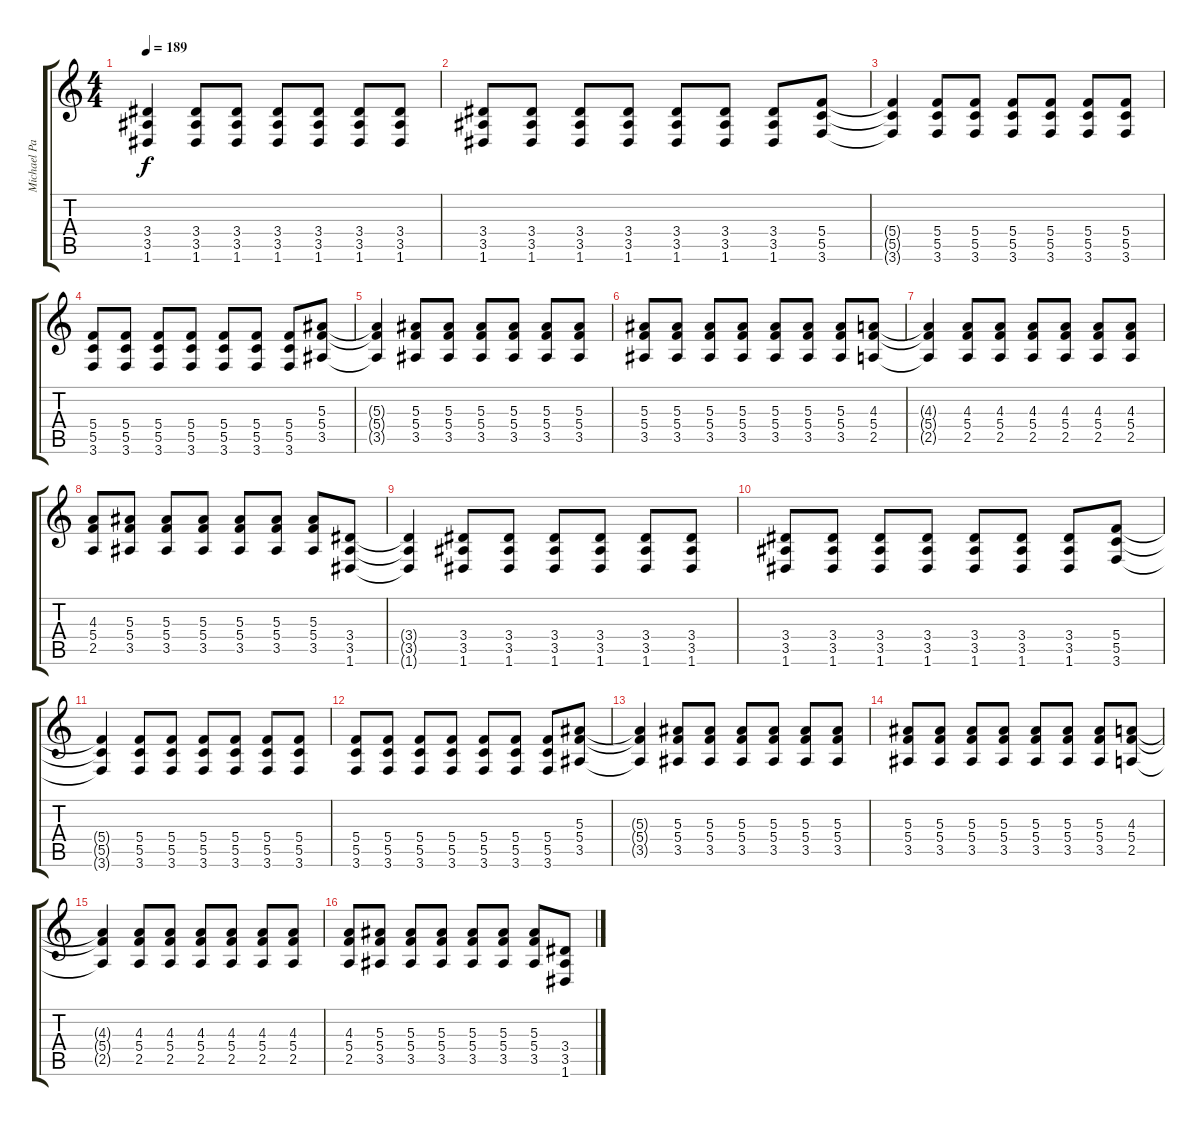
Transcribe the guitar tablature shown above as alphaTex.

\track ("Michael Paget " "Michael Pa") {instrument distortionguitar}
\staff {score tabs}
\tuning (D4 A3 F3 C3 G2 D2) {hide}
\ts (4 4)
\tempo 189
\clef g2
\ks c
(3.4{t} 3.5{t} 1.6{t}).4{dy f} (3.4 3.5 1.6).8 (3.4 3.5 1.6).8 (3.4 3.5 1.6).8 (3.4 3.5 1.6).8 (3.4 3.5 1.6).8 (3.4 3.5 1.6).8 |
(3.4 3.5 1.6).8 (3.4 3.5 1.6).8 (3.4 3.5 1.6).8 (3.4 3.5 1.6).8 (3.4 3.5 1.6).8 (3.4 3.5 1.6).8 (3.4 3.5 1.6).8 (5.4 5.5 3.6).8 |
(5.4{t} 5.5{t} 3.6{t}).4 (5.4 5.5 3.6).8 (5.4 5.5 3.6).8 (5.4 5.5 3.6).8 (5.4 5.5 3.6).8 (5.4 5.5 3.6).8 (5.4 5.5 3.6).8 |
(5.4 5.5 3.6).8 (5.4 5.5 3.6).8 (5.4 5.5 3.6).8 (5.4 5.5 3.6).8 (5.4 5.5 3.6).8 (5.4 5.5 3.6).8 (5.4 5.5 3.6).8 (5.3 5.4 3.5).8 |
(5.3{t} 5.4{t} 3.5{t}).4 (5.3 5.4 3.5).8 (5.3 5.4 3.5).8 (5.3 5.4 3.5).8 (5.3 5.4 3.5).8 (5.3 5.4 3.5).8 (5.3 5.4 3.5).8 |
(5.3 5.4 3.5).8 (5.3 5.4 3.5).8 (5.3 5.4 3.5).8 (5.3 5.4 3.5).8 (5.3 5.4 3.5).8 (5.3 5.4 3.5).8 (5.3 5.4 3.5).8 (4.3 5.4 2.5).8 |
(4.3{t} 5.4{t} 2.5{t}).4 (4.3 5.4 2.5).8 (4.3 5.4 2.5).8 (4.3 5.4 2.5).8 (4.3 5.4 2.5).8 (4.3 5.4 2.5).8 (4.3 5.4 2.5).8 |
(4.3 5.4 2.5).8 (5.3 5.4 3.5).8 (5.3 5.4 3.5).8 (5.3 5.4 3.5).8 (5.3 5.4 3.5).8 (5.3 5.4 3.5).8 (5.3 5.4 3.5).8 (3.4 3.5 1.6).8 |
(3.4{t} 3.5{t} 1.6{t}).4 (3.4 3.5 1.6).8 (3.4 3.5 1.6).8 (3.4 3.5 1.6).8 (3.4 3.5 1.6).8 (3.4 3.5 1.6).8 (3.4 3.5 1.6).8 |
(3.4 3.5 1.6).8 (3.4 3.5 1.6).8 (3.4 3.5 1.6).8 (3.4 3.5 1.6).8 (3.4 3.5 1.6).8 (3.4 3.5 1.6).8 (3.4 3.5 1.6).8 (5.4 5.5 3.6).8 |
(5.4{t} 5.5{t} 3.6{t}).4 (5.4 5.5 3.6).8 (5.4 5.5 3.6).8 (5.4 5.5 3.6).8 (5.4 5.5 3.6).8 (5.4 5.5 3.6).8 (5.4 5.5 3.6).8 |
(5.4 5.5 3.6).8 (5.4 5.5 3.6).8 (5.4 5.5 3.6).8 (5.4 5.5 3.6).8 (5.4 5.5 3.6).8 (5.4 5.5 3.6).8 (5.4 5.5 3.6).8 (5.3 5.4 3.5).8 |
(5.3{t} 5.4{t} 3.5{t}).4 (5.3 5.4 3.5).8 (5.3 5.4 3.5).8 (5.3 5.4 3.5).8 (5.3 5.4 3.5).8 (5.3 5.4 3.5).8 (5.3 5.4 3.5).8 |
(5.3 5.4 3.5).8 (5.3 5.4 3.5).8 (5.3 5.4 3.5).8 (5.3 5.4 3.5).8 (5.3 5.4 3.5).8 (5.3 5.4 3.5).8 (5.3 5.4 3.5).8 (4.3 5.4 2.5).8 |
(4.3{t} 5.4{t} 2.5{t}).4 (4.3 5.4 2.5).8 (4.3 5.4 2.5).8 (4.3 5.4 2.5).8 (4.3 5.4 2.5).8 (4.3 5.4 2.5).8 (4.3 5.4 2.5).8 |
(4.3 5.4 2.5).8 (5.3 5.4 3.5).8 (5.3 5.4 3.5).8 (5.3 5.4 3.5).8 (5.3 5.4 3.5).8 (5.3 5.4 3.5).8 (5.3 5.4 3.5).8 (3.4 3.5 1.6).8
